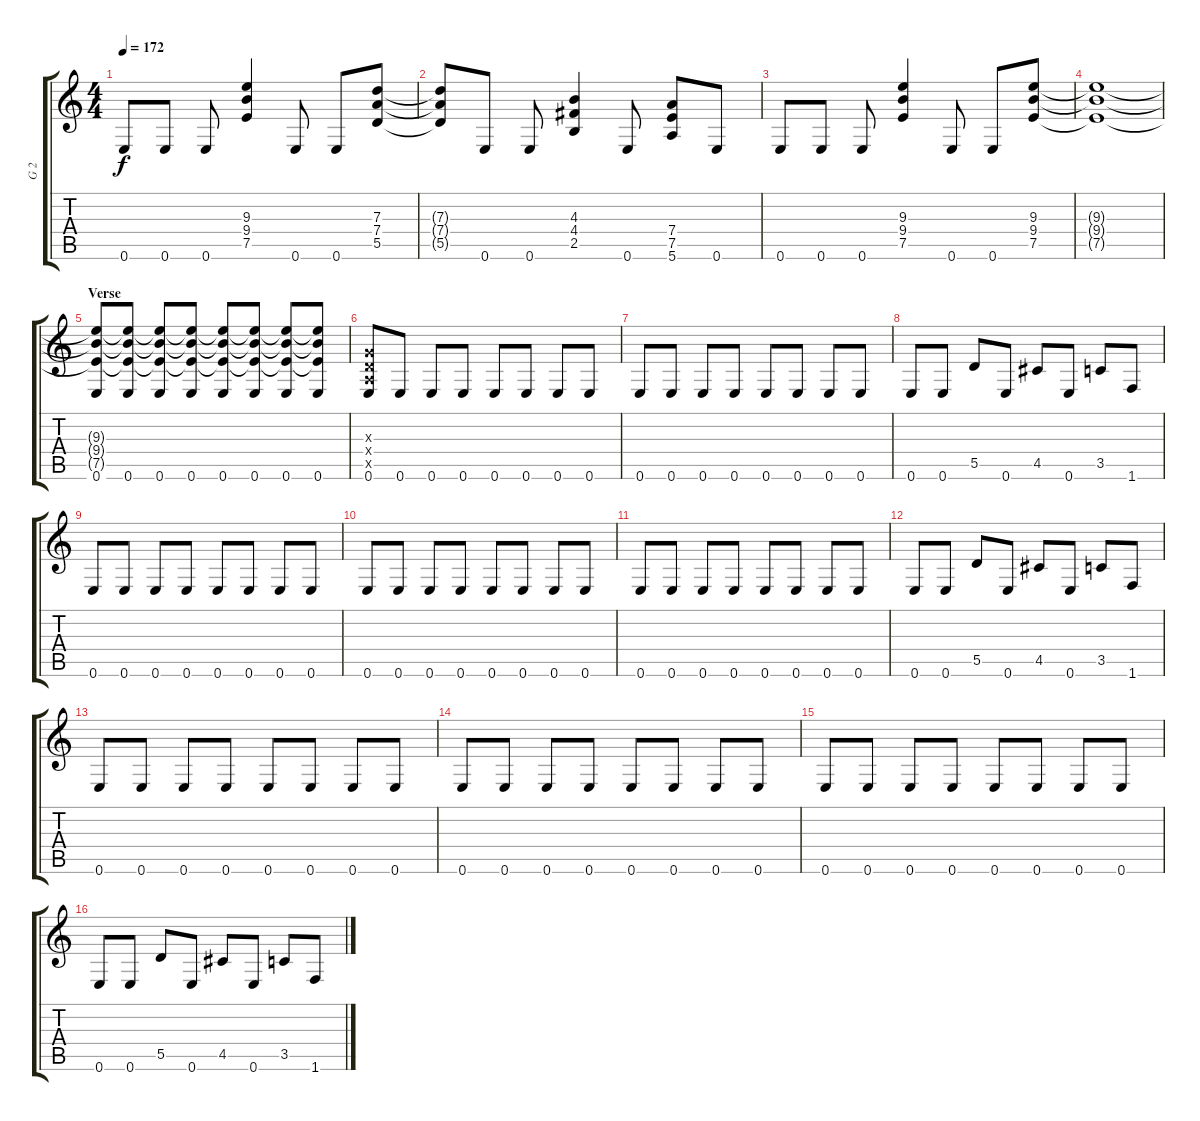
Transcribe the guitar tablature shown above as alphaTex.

\track ("G 2" "G 2") {instrument overdrivenguitar}
\staff {score tabs}
\tuning (E4 B3 G3 D3 A2 E2) {hide}
\ts (4 4)
\tempo 172
\clef g2
\ks c
0.6.8{dy f} 0.6.8 0.6.8 (9.3 9.4 7.5).4 0.6.8 0.6.8 (7.3 7.4 5.5).8 |
(7.3{t} 7.4{t} 5.5{t}).8 0.6.8 0.6.8 (4.3 4.4 2.5).4 0.6.8 (7.4 7.5 5.6).8 0.6.8 |
0.6.8 0.6.8 0.6.8 (9.3 9.4 7.5).4 0.6.8 0.6.8 (9.3 9.4 7.5).8 |
(9.3{t} 9.4{t} 7.5{t}).1 |
\section ("" "Verse")
(9.3{t} 9.4{t} 7.5{t} 0.6).8 (9.3{t} 9.4{t} 7.5{t} 0.6).8 (9.3{t} 9.4{t} 7.5{t} 0.6).8 (9.3{t} 9.4{t} 7.5{t} 0.6).8 (9.3{t} 9.4{t} 7.5{t} 0.6).8 (9.3{t} 9.4{t} 7.5{t} 0.6).8 (9.3{t} 9.4{t} 7.5{t} 0.6).8 (9.3{t} 9.4{t} 7.5{t} 0.6).8 |
(0.3{x} 0.4{x} 0.5{x} 0.6).8 0.6.8 0.6.8 0.6.8 0.6.8 0.6.8 0.6.8 0.6.8 |
0.6.8 0.6.8 0.6.8 0.6.8 0.6.8 0.6.8 0.6.8 0.6.8 |
0.6.8 0.6.8 5.5.8 0.6.8 4.5.8 0.6.8 3.5.8 1.6.8 |
0.6.8 0.6.8 0.6.8 0.6.8 0.6.8 0.6.8 0.6.8 0.6.8 |
0.6.8 0.6.8 0.6.8 0.6.8 0.6.8 0.6.8 0.6.8 0.6.8 |
0.6.8 0.6.8 0.6.8 0.6.8 0.6.8 0.6.8 0.6.8 0.6.8 |
0.6.8 0.6.8 5.5.8 0.6.8 4.5.8 0.6.8 3.5.8 1.6.8 |
0.6.8 0.6.8 0.6.8 0.6.8 0.6.8 0.6.8 0.6.8 0.6.8 |
0.6.8 0.6.8 0.6.8 0.6.8 0.6.8 0.6.8 0.6.8 0.6.8 |
0.6.8 0.6.8 0.6.8 0.6.8 0.6.8 0.6.8 0.6.8 0.6.8 |
0.6.8 0.6.8 5.5.8 0.6.8 4.5.8 0.6.8 3.5.8 1.6.8
